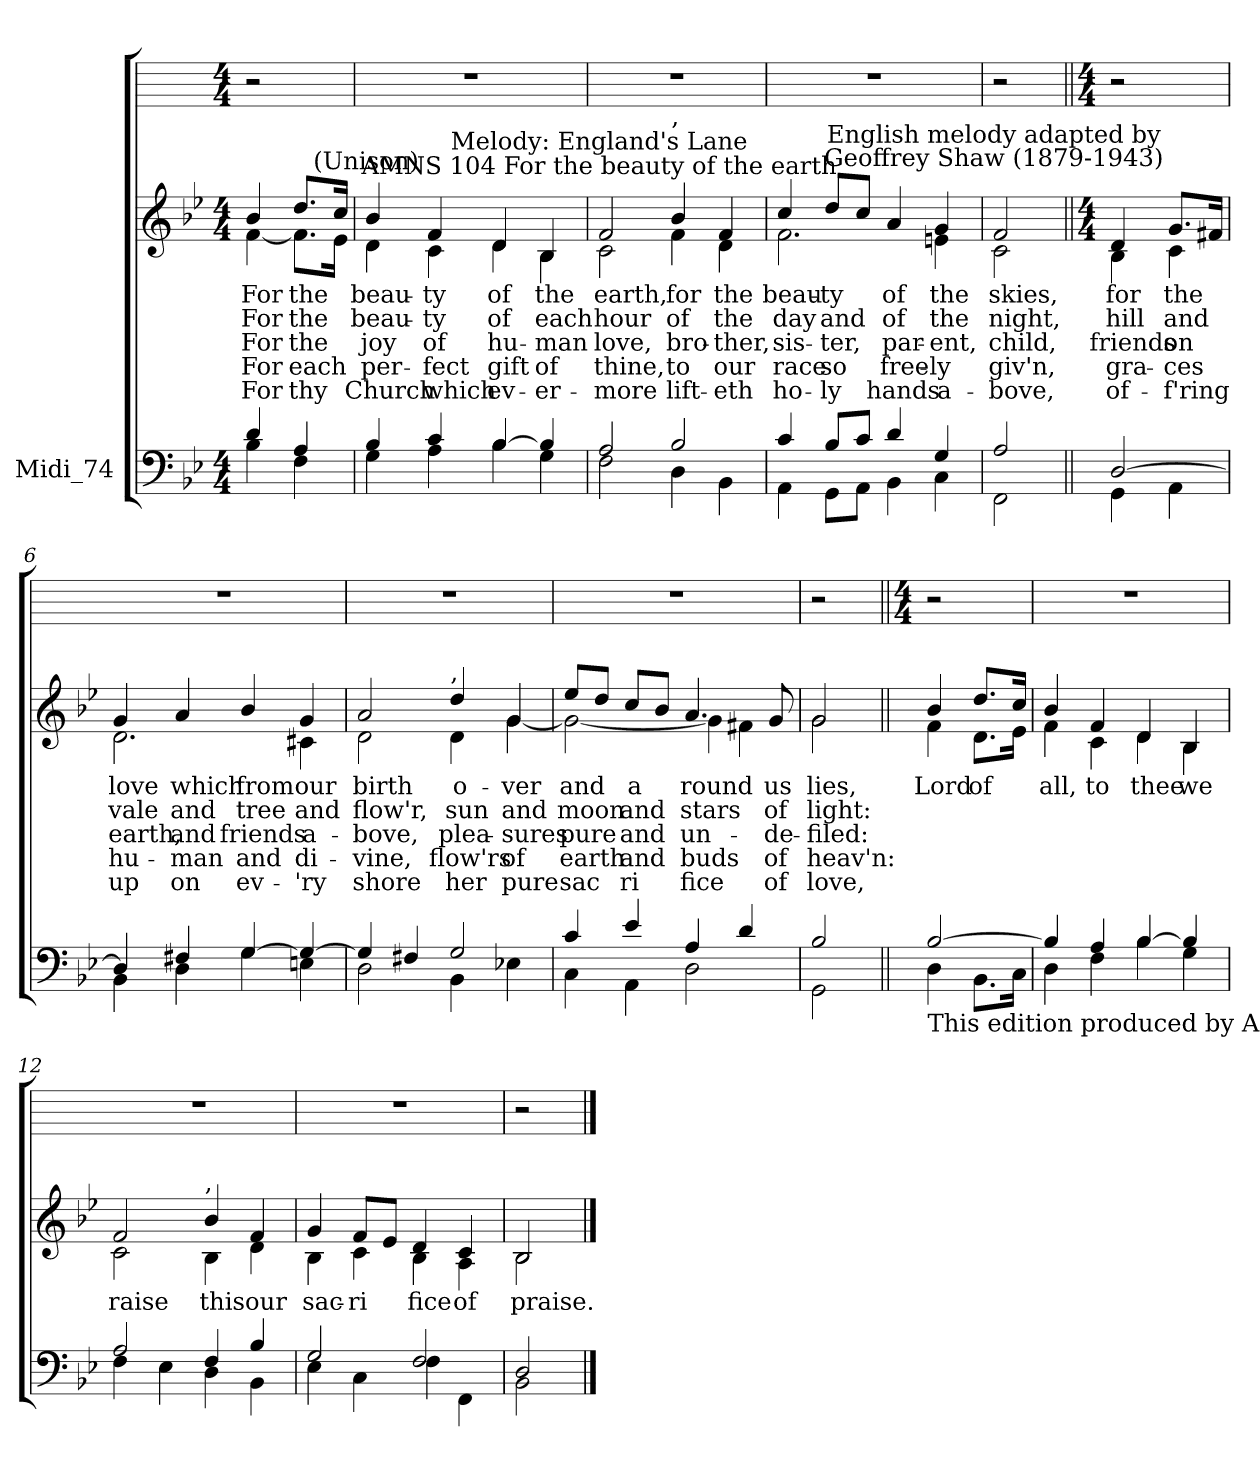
**kern	**kern	**text	**text	**text	**text	**text	**kern
*part3	*part2	*part2	*part2	*part2	*part2	*part2	*part1
*staff3	*staff2	*staff2	*staff2	*staff2	*staff2	*staff2	*staff1
*I"Midi_74	*	*	*	*	*	*	*
*clefF4	*clefG2	*	*	*	*	*	*
*k[b-e-]	*k[b-e-]	*	*	*	*	*	*
*B-:	*B-:	*	*	*	*	*	*
*M4/4	*M4/4	*	*	*	*	*	*M4/4
=	=	=	=	=	=	=	=
*^	*	*	*	*	*	*	*
!	!	!LO:TX:a:cj:t=F. S. Pierpoint\n(1835-1917)	!	!	!	!	!	!
!	!	!	!LO:LY:b	!LO:LY:b	!LO:LY:b	!LO:LY:b	!LO:LY:b	!
*	*	*^	*	*	*	*	*	*
4d/	4B-\	4b-/	[4f\	For	For	For	For	For	2r
!	!	!	!	!LO:LY:b	!LO:LY:b	!LO:LY:b	!LO:LY:b	!LO:LY:b	!
4A/	4F\	8.dd/L	8.f\L]	the	the	the	each	thy	.
.	.	16cc/J	16e-\J	.	.	.	.	.	.
=1	=1	=1	=1	=1	=1	=1	=1	=1	=1
!	!	!LO:TX:a:cj:t=(Unison)	!	!	!	!	!	!	!
!	!	!	!	!LO:LY:b	!LO:LY:b	!LO:LY:b	!LO:LY:b	!LO:LY:b	!
4B-/	4G\	4b-/	4d\	beau-	-beau-	-joy	per-	-Church	1r
!	!	!	!	!LO:LY:b	!LO:LY:b	!LO:LY:b	!LO:LY:b	!LO:LY:b	!
4c/	4A\	4f/	4c\	ty	ty	of	fect	which	.
!	!	!	!	!LO:LY:b	!LO:LY:b	!LO:LY:b	!LO:LY:b	!LO:LY:b	!
[4B-/	4B-\	4d/	4d\	of	of	hu-	-gift	ev-	.
!	!	!	!	!LO:LY:b	!LO:LY:b	!LO:LY:b	!LO:LY:b	!LO:LY:b	!
4B-/]	4G\	4B-/	4B-\	-the	each	man	of	er-	.
=2	=2	=2	=2	=2	=2	=2	=2	=2	=2
!	!	!LO:TX:a:cj:t=AMNS 104 For the beauty of the earth	!	!	!	!	!	!	!
!	!	!LO:TX:a:cj:t=Melody&colon; England's Lane	!	!	!	!	!	!	!
!	!	!	!	!LO:LY:b	!LO:LY:b	!LO:LY:b	!LO:LY:b	!LO:LY:b	!
2A/	2F\	2f/	2c\	-earth,	hour	love,	thine,	more	1r
!	!	!LO:TX:a:t=,	!	!	!	!	!	!	!
!	!	!	!	!LO:LY:b	!LO:LY:b	!LO:LY:b	!LO:LY:b	!LO:LY:b	!
2B-/	4D\	4b-/	4f\	for	of	bro-	-to	lift-	.
!	!	!	!	!LO:LY:b	!LO:LY:b	!LO:LY:b	!LO:LY:b	!LO:LY:b	!
.	4BB-\	4f/	4d\	-the	the	ther,	our	eth	.
=3	=3	=3	=3	=3	=3	=3	=3	=3	=3
!	!	!	!	!LO:LY:b	!LO:LY:b	!LO:LY:b	!LO:LY:b	!LO:LY:b	!
4c/	4AA\	4cc/	2.f\	beau-	-day	sis-	-race	ho-	1r
!	!	!	!	!LO:LY:b	!LO:LY:b	!LO:LY:b	!LO:LY:b	!LO:LY:b	!
8B-/L	8GG\L	8dd/L	.	-ty	and	ter,	so	ly	.
8c/J	8AA\J	8cc/J	.	.	.	.	.	.	.
!	!	!	!	!LO:LY:b	!LO:LY:b	!LO:LY:b	!LO:LY:b	!LO:LY:b	!
4d/	4BB-\	4a/	.	of	of	par-	-free-	-hands	.
!	!	!	!	!LO:LY:b	!LO:LY:b	!LO:LY:b	!LO:LY:b	!LO:LY:b	!
4G/	4C\	4g/	4en\	the	the	ent,	ly	a-	.
=4	=4	=4	=4	=4	=4	=4	=4	=4	=4
!	!	!LO:TX:a:cj:t=English melody adapted by\nGeoffrey Shaw (1879-1943)	!	!	!	!	!	!	!
!	!	!	!	!LO:LY:b	!LO:LY:b	!LO:LY:b	!LO:LY:b	!LO:LY:b	!
2A/	2FF\	2f/	2c\	-skies,	night,	child,	giv'n,	bove,	2r
!!LO:LB:g=z
=5||	=5||	=5||	=5||	=5||	=5||	=5||	=5||	=5||	=5||
*	*	*M4/4	*	*	*	*	*	*	*M4/4
!	!	!	!	!LO:LY:b	!LO:LY:b	!LO:LY:b	!LO:LY:b	!LO:LY:b	!
[2D/	4GG\	4d/	4B-\	for	hill	friends	gra-	-of-	2r
!	!	!	!	!LO:LY:b	!LO:LY:b	!LO:LY:b	!LO:LY:b	!LO:LY:b	!
.	4AA\	8.g/L	4c\	-the	and	on	ces	f'ring	.
.	.	16f#X/J	.	.	.	.	.	.	.
=6	=6	=6	=6	=6	=6	=6	=6	=6	=6
!	!	!	!	!LO:LY:b	!LO:LY:b	!LO:LY:b	!LO:LY:b	!LO:LY:b	!
4D/]	4BB-\	4g/	2.d\	love	vale	earth,	hu-	-up	1r
!	!	!	!	!LO:LY:b	!LO:LY:b	!LO:LY:b	!LO:LY:b	!LO:LY:b	!
4F#X/	4D\	4a/	.	which	and	and	man	on	.
!	!	!	!	!LO:LY:b	!LO:LY:b	!LO:LY:b	!LO:LY:b	!LO:LY:b	!
[4G/	4G\	4b-/	.	from	tree	friends	and	ev-	.
!	!	!	!	!LO:LY:b	!LO:LY:b	!LO:LY:b	!LO:LY:b	!LO:LY:b	!
4G/_	4En\	4g/	4c#X\	-our	and	a-	-di-	-'ry	.
=7	=7	=7	=7	=7	=7	=7	=7	=7	=7
!	!	!	!	!LO:LY:b	!LO:LY:b	!LO:LY:b	!LO:LY:b	!LO:LY:b	!
4G/]	2D\	2a/	2d\	birth	flow'r,	bove,	vine,	shore	1r
4F#X/	.	.	.	.	.	.	.	.	.
!	!	!LO:TX:a:t=,	!	!	!	!	!	!	!
!	!	!	!	!LO:LY:b	!LO:LY:b	!LO:LY:b	!LO:LY:b	!LO:LY:b	!
2G/	4BB-\	4dd/	4d\	o-	-sun	plea-	-flow'rs	her	.
!	!	!	!	!LO:LY:b	!LO:LY:b	!LO:LY:b	!LO:LY:b	!LO:LY:b	!
.	4E-X\	4g/	[4g\	ver	and	sures	of	pure	.
=8	=8	=8	=8	=8	=8	=8	=8	=8	=8
!	!	!	!	!LO:LY:b	!LO:LY:b	!LO:LY:b	!LO:LY:b	!LO:LY:b	!
4c/	4C\	8ee-/L	2g\_	and	moon	pure	earth	sac	1r
.	.	8dd/J	.	.	.	.	.	.	.
!	!	!	!	!LO:LY:b	!LO:LY:b	!LO:LY:b	!LO:LY:b	!LO:LY:b	!
4e-/	4AA\	8cc/L	.	a	and	and	and	ri	.
.	.	8b-/J	.	.	.	.	.	.	.
!	!	!	!	!LO:LY:b	!LO:LY:b	!LO:LY:b	!LO:LY:b	!LO:LY:b	!
4A/	2D\	4.a/	4g\]	round	stars	un-	-buds	fice	.
4d/	.	.	4f#X\	.	.	.	.	.	.
!	!	!	!	!LO:LY:b	!LO:LY:b	!LO:LY:b	!LO:LY:b	!LO:LY:b	!
.	.	8g/	.	us	of	de-	-of	of	.
=9	=9	=9	=9	=9	=9	=9	=9	=9	=9
!	!	!	!	!LO:LY:b	!LO:LY:b	!LO:LY:b	!LO:LY:b	!LO:LY:b	!
2B-/	2GG\	2g/	2g\	lies,	light:	filed:	heav'n:	love,	2r
!!LO:LB:g=z
=10||	=10||	=10||	=10||	=10||	=10||	=10||	=10||	=10||	=10||
*	*	*	*	*	*	*	*	*	*M4/4
!LO:TX:b:t=This edition produced by Andrew Sims, 2020	!	!	!	!	!	!	!	!	!
!	!	!	!	!LO:LY:b	!	!	!	!	!
[2B-/	4D\	4b-/	4f\	Lord	.	.	.	.	2r
!	!	!	!	!LO:LY:b	!	!	!	!	!
.	8.BB-\L	8.dd/L	8.d\L	of	.	.	.	.	.
.	16C\J	16cc/J	16e-\J	.	.	.	.	.	.
=11	=11	=11	=11	=11	=11	=11	=11	=11	=11
!	!	!	!	!LO:LY:b	!	!	!	!	!
4B-/]	4D\	4b-/	4f\	all,	.	.	.	.	1r
!	!	!	!	!LO:LY:b	!	!	!	!	!
4A/	4F\	4f/	4c\	to	.	.	.	.	.
!	!	!	!	!LO:LY:b	!	!	!	!	!
[4B-/	4B-\	4d/	4d\	thee	.	.	.	.	.
!	!	!	!	!LO:LY:b	!	!	!	!	!
4B-/]	4G\	4B-/	4B-\	we	.	.	.	.	.
=12	=12	=12	=12	=12	=12	=12	=12	=12	=12
!	!	!	!	!LO:LY:b	!	!	!	!	!
2A/	4F\	2f/	2c\	raise	.	.	.	.	1r
.	4E-\	.	.	.	.	.	.	.	.
!	!	!LO:TX:a:t=,	!	!	!	!	!	!	!
!	!	!	!	!LO:LY:b	!	!	!	!	!
4F/	4D\	4b-/	4B-\	this	.	.	.	.	.
!	!	!	!	!LO:LY:b	!	!	!	!	!
4B-/	4BB-\	4f/	4d\	our	.	.	.	.	.
=13	=13	=13	=13	=13	=13	=13	=13	=13	=13
!	!	!	!	!LO:LY:b	!	!	!	!	!
2G/	4E-\	4g/	4B-\	sac-	.	.	.	.	1r
!	!	!	!	!LO:LY:b	!	!	!	!	!
.	4C\	8f/L	4c\	-ri	.	.	.	.	.
.	.	8e-/J	.	.	.	.	.	.	.
!	!	!	!	!LO:LY:b	!	!	!	!	!
2F/	4F\	4d/	4B-\	fice	.	.	.	.	.
!	!	!	!	!LO:LY:b	!	!	!	!	!
.	4FF\	4c/	4A\	of	.	.	.	.	.
=14	=14	=14	=14	=14	=14	=14	=14	=14	=14
!	!	!	!	!LO:LY:b	!	!	!	!	!
2D/	2BB-\	2B-/	2B-\	praise.	.	.	.	.	2r
*v	*v	*	*	*	*	*	*	*	*
*	*v	*v	*	*	*	*	*	*
==	==	==	==	==	==	==	==
*-	*-	*-	*-	*-	*-	*-	*-
